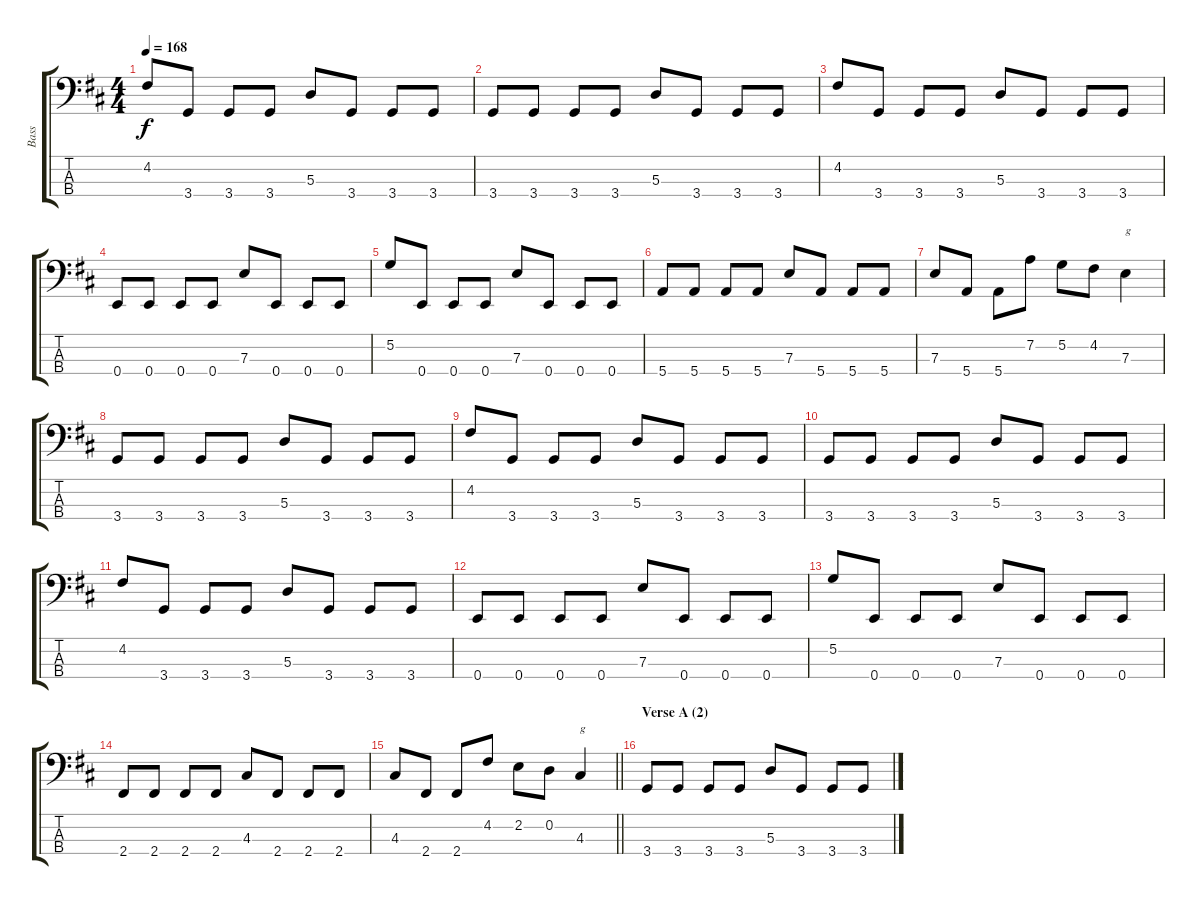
\track ("Bass" "Bass") {instrument electricbasspick}
\staff {score tabs}
\tuning (G2 D2 A1 E1) {hide}
\ts (4 4)
\tempo 168
\clef f4
\ks d
4.2.8{dy f} 3.4.8 3.4.8 3.4.8 5.3.8 3.4.8 3.4.8 3.4.8 |
3.4.8 3.4.8 3.4.8 3.4.8 5.3.8 3.4.8 3.4.8 3.4.8 |
4.2.8 3.4.8 3.4.8 3.4.8 5.3.8 3.4.8 3.4.8 3.4.8 |
0.4.8 0.4.8 0.4.8 0.4.8 7.3.8 0.4.8 0.4.8 0.4.8 |
5.2.8 0.4.8 0.4.8 0.4.8 7.3.8 0.4.8 0.4.8 0.4.8 |
5.4.8 5.4.8 5.4.8 5.4.8 7.3.8 5.4.8 5.4.8 5.4.8 |
7.3.8 5.4.8 5.4.8 7.2.8 5.2.8 4.2.8 7.3.4{txt "g"} |
3.4.8 3.4.8 3.4.8 3.4.8 5.3.8 3.4.8 3.4.8 3.4.8 |
4.2.8 3.4.8 3.4.8 3.4.8 5.3.8 3.4.8 3.4.8 3.4.8 |
3.4.8 3.4.8 3.4.8 3.4.8 5.3.8 3.4.8 3.4.8 3.4.8 |
4.2.8 3.4.8 3.4.8 3.4.8 5.3.8 3.4.8 3.4.8 3.4.8 |
0.4.8 0.4.8 0.4.8 0.4.8 7.3.8 0.4.8 0.4.8 0.4.8 |
5.2.8 0.4.8 0.4.8 0.4.8 7.3.8 0.4.8 0.4.8 0.4.8 |
2.4.8 2.4.8 2.4.8 2.4.8 4.3.8 2.4.8 2.4.8 2.4.8 |
\barLineRight lightlight
4.3.8 2.4.8 2.4.8 4.2.8 2.2.8 0.2.8 4.3.4{txt "g"} |
\section ("" "Verse A (2)")
3.4.8 3.4.8 3.4.8 3.4.8 5.3.8 3.4.8 3.4.8 3.4.8
